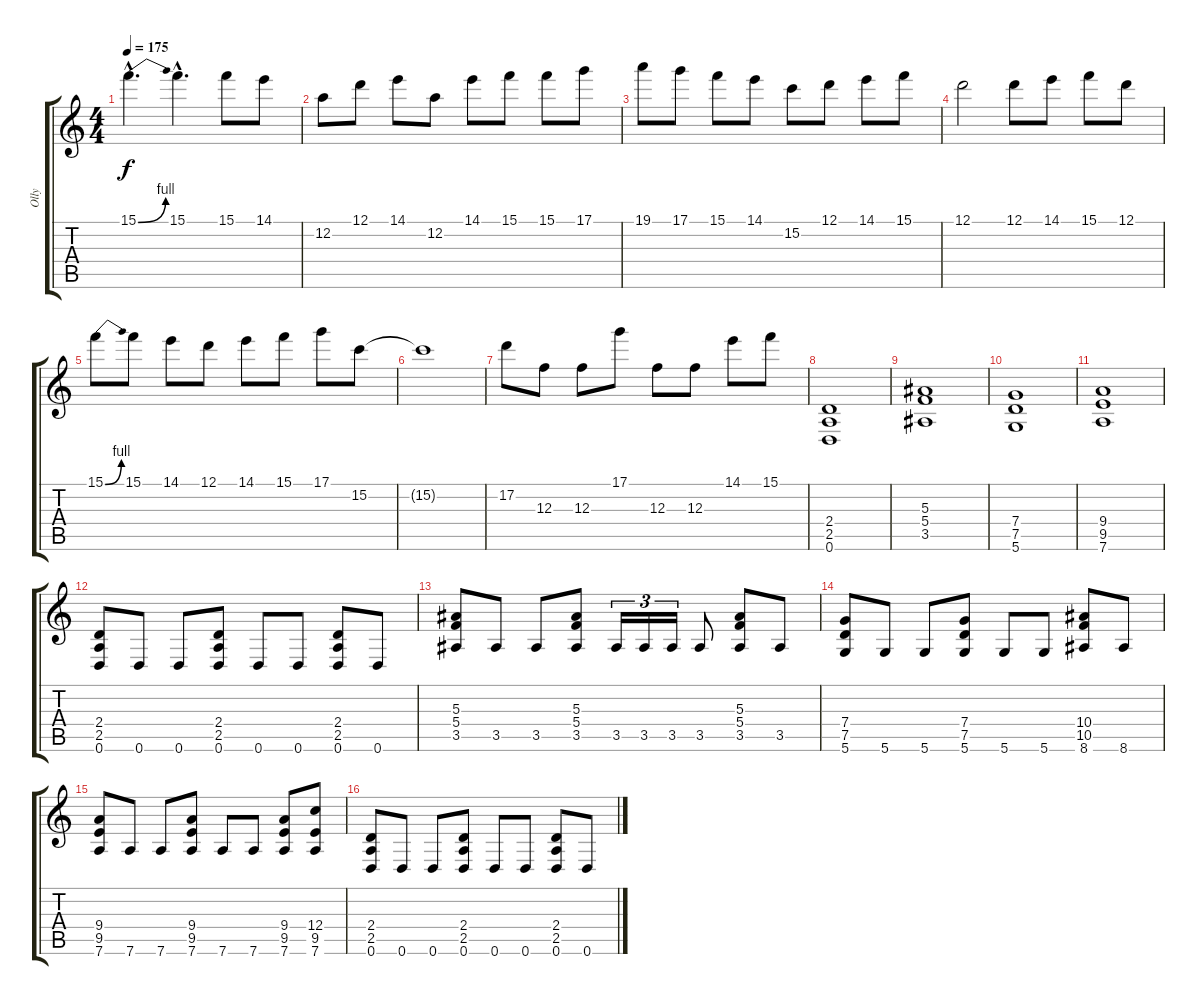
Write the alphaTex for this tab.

\track ("Olly" "Olly") {instrument distortionguitar}
\staff {score tabs}
\tuning (D4 A3 F3 C3 G2 D2) {hide}
\ts (4 4)
\tempo 175
\clef g2
\ks c
15.1{be (bend 0 0 60 4) hac}.4{d dy f} 15.1{hac}.4{d} 15.1.8 14.1.8 |
12.2.8 12.1.8 14.1.8 12.2.8 14.1.8 15.1.8 15.1.8 17.1.8 |
19.1.8 17.1.8 15.1.8 14.1.8 15.2.8 12.1.8 14.1.8 15.1.8 |
12.1.2 12.1.8 14.1.8 15.1.8 12.1.8 |
15.1{be (bend 0 0 60 4)}.8 15.1.8 14.1.8 12.1.8 14.1.8 15.1.8 17.1.8 15.2.8 |
15.2{t}.1 |
17.2.8 12.3.8 12.3.8 17.1.8 12.3.8 12.3.8 14.1.8 15.1.8 |
(2.4 2.5 0.6).1{instrument distortionguitar} |
(5.3 5.4 3.5).1 |
(7.4 7.5 5.6).1 |
(9.4 9.5 7.6).1 |
(2.4 2.5 0.6).8 0.6.8 0.6.8 (2.4 2.5 0.6).8 0.6.8 0.6.8 (2.4 2.5 0.6).8 0.6.8 |
(5.3 5.4 3.5).8 3.5.8 3.5.8 (5.3 5.4 3.5).8 3.5.16{tu (3 2)} 3.5.16{tu (3 2)} 3.5.16{tu (3 2)} 3.5.8 (5.3 5.4 3.5).8 3.5.8 |
(7.4 7.5 5.6).8 5.6.8 5.6.8 (7.4 7.5 5.6).8 5.6.8 5.6.8 (10.4 10.5 8.6).8 8.6.8 |
(9.4 9.5 7.6).8 7.6.8 7.6.8 (9.4 9.5 7.6).8 7.6.8 7.6.8 (9.4 9.5 7.6).8 (12.4 9.5 7.6).8 |
(2.4 2.5 0.6).8 0.6.8 0.6.8 (2.4 2.5 0.6).8 0.6.8 0.6.8 (2.4 2.5 0.6).8 0.6.8
